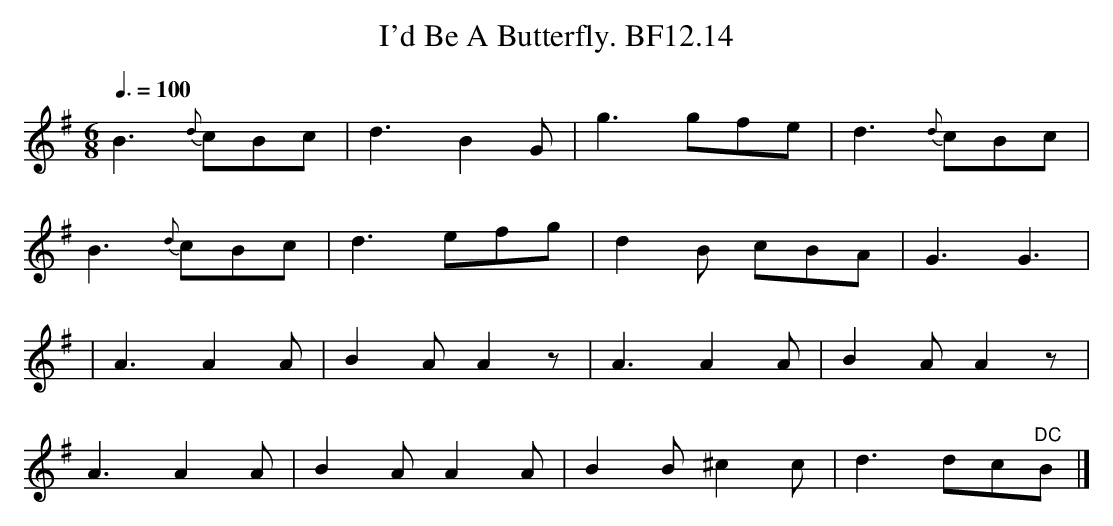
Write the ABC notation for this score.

X:1
T:I'd Be A Butterfly. BF12.14
M:6/8
L:1/8
Q:3/8=100
K:G major
B3 {d} cBc|d3B2G|g3gfe|d3{d}cBc|
B3{d}cBc|d3 efg|d2 B cBA|G3G3|
|A3A2A|B2AA2z|A3A2A|B2AA2z|
A3A2A|B2AA2A|B2B^c2c|d3dc"^DC"B|]
